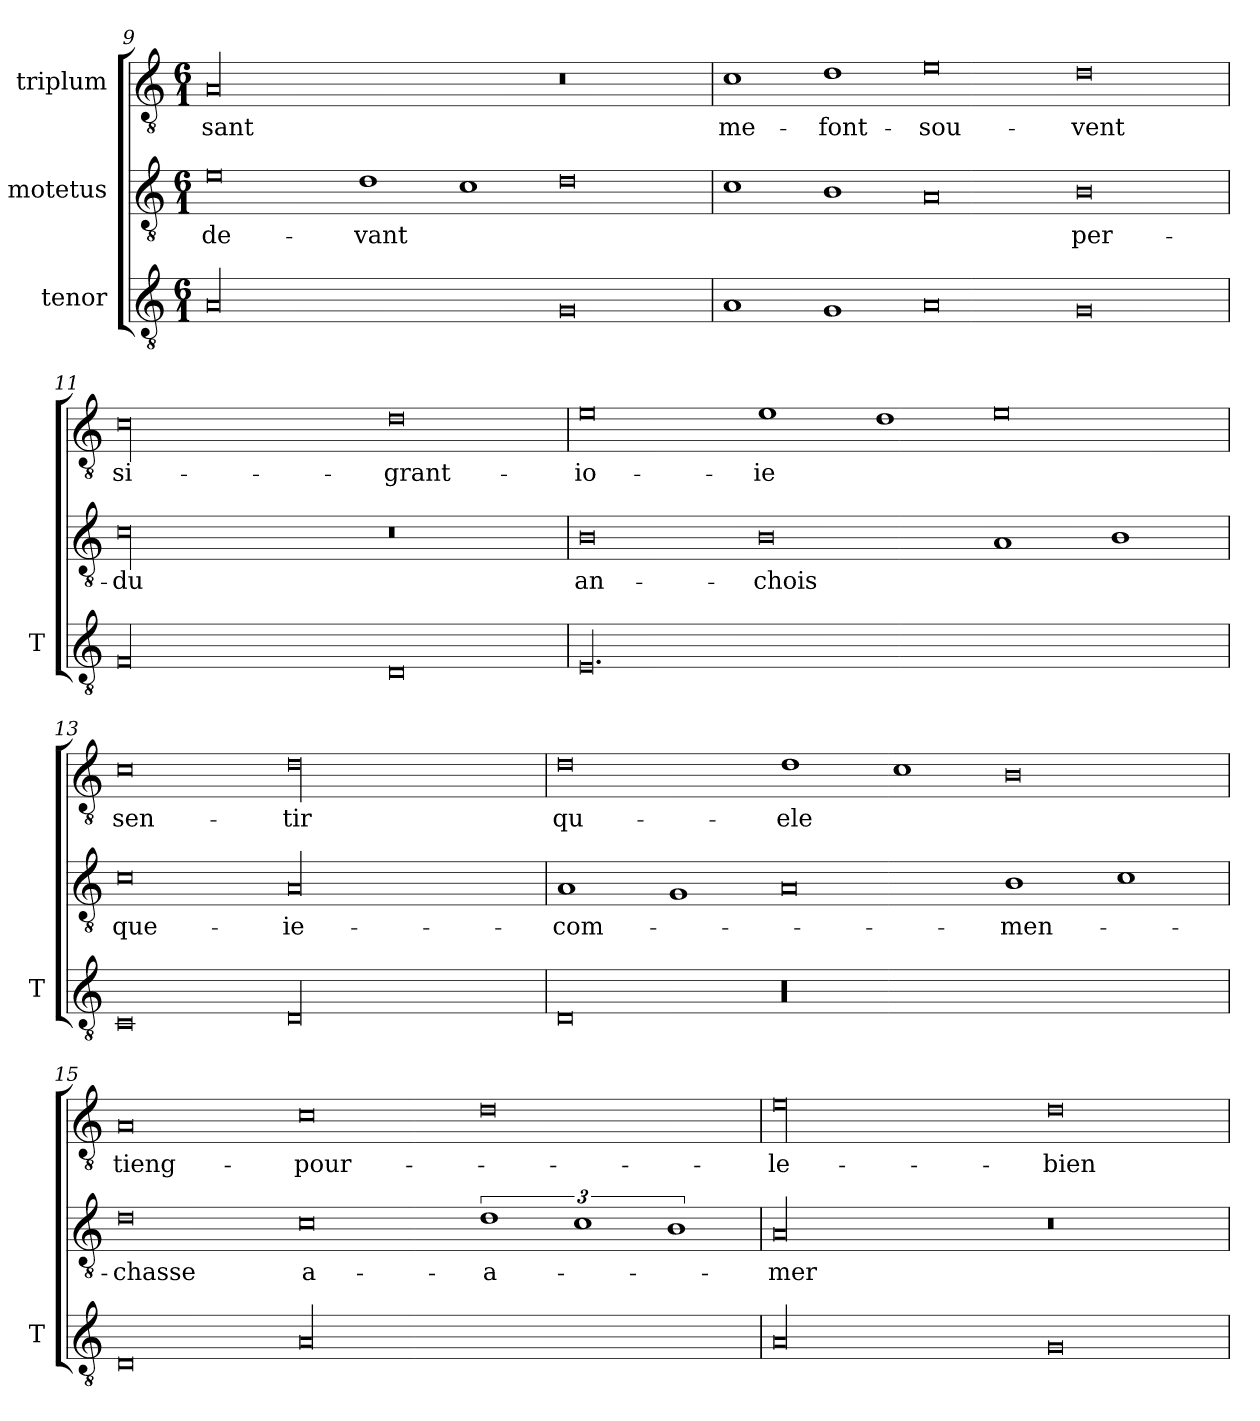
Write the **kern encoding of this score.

**kern	**kern	**text	**kern	**text
*part3	*part2	*part2	*part1	*part1
*staff3	*staff2	*staff2	*staff1	*staff1
*I"tenor	*I"motetus	*	*I"triplum	*
*I'T	*	*	*	*
*clefGv2	*clefGv2	*	*clefGv2	*
*k[]	*k[]	*	*k[]	*
*C:	*C:	*	*C:	*
*M6/1	*M6/1	*	*M6/1	*
=9	=9	=9	=9	=9
00A/	0e\	de-	00A/	-sant
.	1d\	-vant	.	.
.	1c\	.	.	.
0G/	0d\	.	0r	.
=10	=10	=10	=10	=10
1A/	1c\	.	1c\	me-
1G/	1B\	.	1d\	font-
0A/	0A/	.	0e\	sou-
0G/	0B\	per-	0d\	-vent
=11	=11	=11	=11	=11
00F/	00c\	-du	00c\	si-
0D/	0r	.	0d\	grant-
=12	=12	=12	=12	=12
00.E/	0B\	an-	0e\	io-
.	0B\	-chois	1e\	-ie
.	.	.	1d\	.
.	1A/	.	0e\	.
.	1B\	.	.	.
=13	=13	=13	=13	=13
0C/	0c\	que-	0c\	sen-
00D/	00A/	ie-	00d\	-tir
=14	=14	=14	=14	=14
0D/	1A/	com-	0d\	qu-
.	1G/	.	.	.
00r	0A/	.	1d\	-ele
.	.	.	1c\	.
.	1B\	-men-	0B\	.
.	1c\	.	.	.
!!LO:PB:g=z
=15	=15	=15	=15	=15
0D/	0d\	-chasse	0A/	tieng-
00A/	0c\	a-	0c\	pour-
.	3%2d\	a-	0d\	.
.	3%2c\	.	.	.
.	3%2B\	.	.	.
=16	=16	=16	=16	=16
00A/	00A/	-mer	00e\	le-
0G/	0r	.	0d\	bien-
=	=	=	=	=
*-	*-	*-	*-	*-
